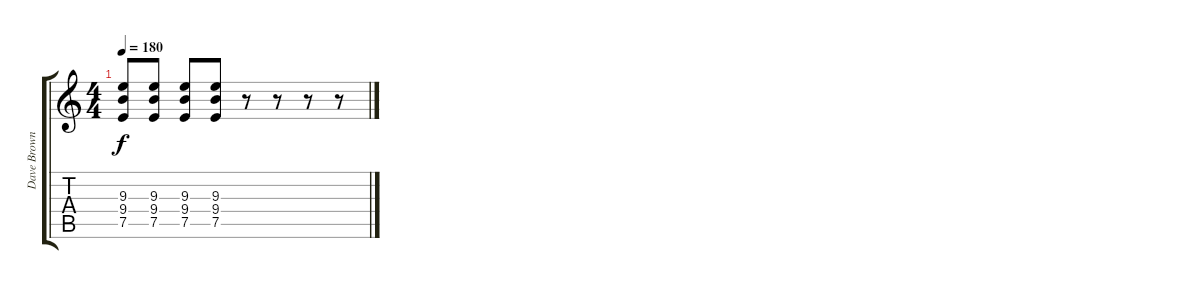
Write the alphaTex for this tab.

\track ("Dave Brownsound" "Dave Brown") {instrument distortionguitar}
\staff {score tabs}
\tuning (E4 B3 G3 D3 A2 E2) {hide}
\ts (4 4)
\tempo 180
\clef g2
\ks c
(9.3 9.4 7.5).8{dy f} (9.3 9.4 7.5).8 (9.3 9.4 7.5).8 (9.3 9.4 7.5).8 r.8 r.8 r.8 r.8
